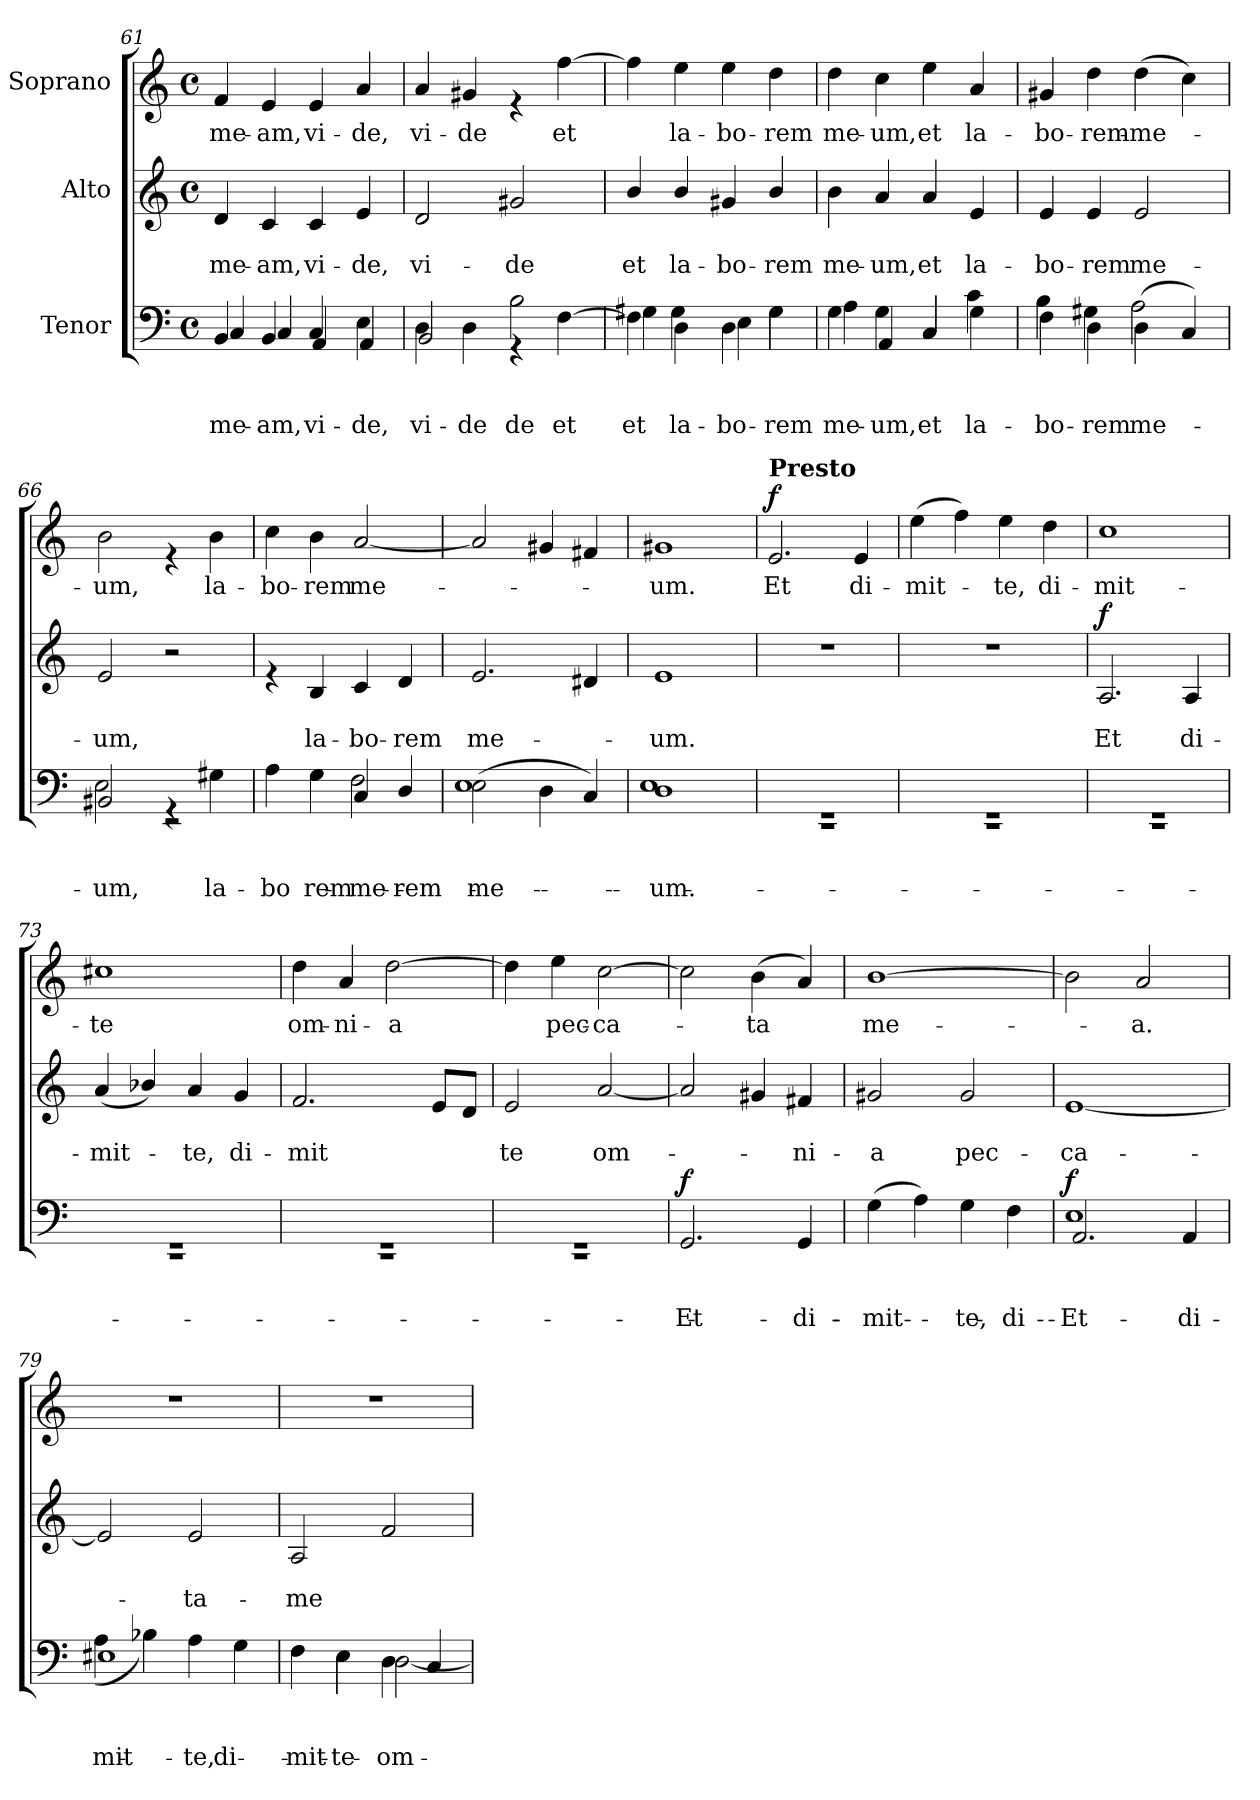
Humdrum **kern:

**kern	**text	**text	**text	**dynam	**kern	**text	**text	**dynam	**kern	**text	**dynam
*part3	*part3	*part3	*part3	*part3	*part2	*part2	*part2	*part2	*part1	*part1	*part1
*staff3	*staff3	*staff3	*staff3	*staff3	*staff2	*staff2	*staff2	*staff2	*staff1	*staff1	*staff1
*I"Tenor	*	*	*	*	*I"Alto	*	*	*	*I"Soprano	*	*
*clefF4	*	*	*	*	*clefG2	*	*	*	*clefG2	*	*
*k[]	*	*	*	*	*k[]	*	*	*	*k[]	*	*
*C:	*	*	*	*	*C:	*	*	*	*C:	*	*
*M4/4	*	*	*	*	*M4/4	*	*	*	*M4/4	*	*
*met(c)	*	*	*	*	*met(c)	*	*	*	*met(c)	*	*
=61	=61	=61	=61	=61	=61	=61	=61	=61	=61	=61	=61
!	!	!	!LO:LY:b	!	!	!	!	!	!	!	!
*^	*	*	*	*	*	*	*	*	*	*	*
!	!	!	!	!LO:LY:b	!	!	!	!LO:LY:b	!	!	!LO:LY:b	!
4BB/	4C/	.	.	me-	.	4d/	.	me-	.	4f/	me-	.
!	!	!	!	!LO:LY:b	!	!	!	!	!	!	!	!
!	!	!	!	!LO:LY:b	!	!	!	!LO:LY:b	!	!	!LO:LY:b	!
4BB/	4C/	.	.	-am,	.	4c/	.	-am,	.	4e/	-am,	.
!	!	!	!	!LO:LY:b	!	!	!	!	!	!	!	!
!	!	!	!	!LO:LY:b	!	!	!	!LO:LY:b	!	!	!LO:LY:b	!
4C/	4AA/	.	.	vi-	.	4c/	.	vi-	.	4e/	vi-	.
!	!	!	!	!LO:LY:b	!	!	!	!	!	!	!	!
!	!	!	!	!LO:LY:b	!	!	!	!LO:LY:b	!	!	!LO:LY:b	!
4E\	4AA/	.	.	-de,	.	4e/	.	-de,	.	4a/	-de,	.
!!LO:LB:g=z
=62	=62	=62	=62	=62	=62	=62	=62	=62	=62	=62	=62	=62
!	!	!	!	!LO:LY:b	!	!	!	!	!	!	!	!
!	!	!	!	!LO:LY:b	!	!	!	!LO:LY:b	!	!	!LO:LY:b	!
4D\	2BB/	.	.	vi-	.	2d/	.	vi-	.	4a/	vi-	.
!	!	!	!	!LO:LY:b	!	!	!	!	!	!	!LO:LY:b	!
4D\	.	.	.	-de	.	.	.	.	.	4g#X/	-de	.
!	!	!	!	!LO:LY:b	!	!	!	!LO:LY:b	!	!	!	!
4rGG	2B\	.	.	-de	.	2g#X/	.	-de	.	4re	.	.
!	!	!	!	!LO:LY:b	!	!	!	!	!	!	!LO:LY:b	!
[>4F\	.	.	.	et	.	.	.	.	.	[>4ff\	et	.
=63	=63	=63	=63	=63	=63	=63	=63	=63	=63	=63	=63	=63
!	!	!	!	!LO:LY:b	!	!	!	!LO:LY:b	!	!	!	!
4F\]	4G#X\	.	.	et	.	4b/	.	et	.	4ff\]	.	.
!	!	!	!	!LO:LY:b	!	!	!	!	!	!	!	!
!	!	!	!	!LO:LY:b	!	!	!	!LO:LY:b	!	!	!LO:LY:b	!
4D\	4G#\	.	.	la-	.	4b/	.	la-	.	4ee\	la-	.
!	!	!	!	!LO:LY:b	!	!	!	!	!	!	!	!
!	!	!	!	!LO:LY:b	!	!	!	!LO:LY:b	!	!	!LO:LY:b	!
4D\	4E\	.	.	-bo-	.	4g#X/	.	-bo-	.	4ee\	-bo-	.
!	!	!	!	!LO:LY:b	!	!	!	!	!	!	!	!
!	!	!	!	!LO:LY:b	!	!	!	!LO:LY:b	!	!	!LO:LY:b	!
4G#\	4G#\	.	.	-rem	.	4b/	.	-rem	.	4dd\	-rem	.
=64	=64	=64	=64	=64	=64	=64	=64	=64	=64	=64	=64	=64
!	!	!	!	!LO:LY:b	!	!	!	!	!	!	!	!
!	!	!	!	!LO:LY:b	!	!	!	!LO:LY:b	!	!	!LO:LY:b	!
4G\	4A\	.	.	-me-	.	4b\	.	me-	.	4dd\	me-	.
!	!	!	!	!LO:LY:b	!	!	!	!	!	!	!	!
!	!	!	!	!LO:LY:b	!	!	!	!LO:LY:b	!	!	!LO:LY:b	!
4G\	4AA/	.	.	-um,	.	4a/	.	-um,	.	4cc\	-um,	.
!	!	!	!	!LO:LY:b	!	!	!	!	!	!	!	!
!	!	!	!	!LO:LY:b	!	!	!	!LO:LY:b	!	!	!LO:LY:b	!
4C/	4C/	.	.	et	.	4a/	.	et	.	4ee\	et	.
!	!	!	!	!LO:LY:b	!	!	!	!	!	!	!	!
!	!	!	!	!LO:LY:b	!	!	!	!LO:LY:b	!	!	!LO:LY:b	!
4G\	4c\	.	.	la-	.	4e/	.	la-	.	4a/	la-	.
=65	=65	=65	=65	=65	=65	=65	=65	=65	=65	=65	=65	=65
!	!	!	!	!LO:LY:b	!	!	!	!	!	!	!	!
!	!	!	!	!LO:LY:b	!	!	!	!LO:LY:b	!	!	!LO:LY:b	!
4F\	4B\	.	.	-bo-	.	4e/	.	-bo-	.	4g#X/	-bo-	.
!	!	!	!	!LO:LY:b	!	!	!	!	!	!	!	!
!	!	!	!	!LO:LY:b	!	!	!	!LO:LY:b	!	!	!LO:LY:b	!
4D\	4G#X\	.	.	-rem	.	4e/	.	-rem	.	4dd\	-rem-	.
!	!	!	!	!LO:LY:b	!	!	!	!	!	!	!	!
!	!	!	!	!LO:LY:b	!	!	!	!LO:LY:b	!	!	!LO:LY:b	!
(>4D\	2A\	.	.	me-	.	2e/	.	me-	.	(>4dd\	-me-	.
4C/)	.	.	.	.	.	.	.	.	.	4cc\)	.	.
=66	=66	=66	=66	=66	=66	=66	=66	=66	=66	=66	=66	=66
!	!	!	!	!LO:LY:b	!	!	!	!	!	!	!	!
!	!	!	!	!LO:LY:b	!	!	!	!LO:LY:b	!	!	!LO:LY:b	!
2BB#X/	2E\	.	.	um,	.	2e/	.	-um,	.	2b\	-um,	.
2rEE	4rGG	.	.	.	.	2r	.	.	.	4re	.	.
!	!	!	!	!LO:LY:b	!	!	!	!	!	!	!LO:LY:b	!
.	4G#X\	.	.	la-	.	.	.	.	.	4b\	la-	.
=67	=67	=67	=67	=67	=67	=67	=67	=67	=67	=67	=67	=67
!	!	!	!	!LO:LY:b	!	!	!	!	!	!	!LO:LY:b	!
4ryy	4A\	.	.	bo-	.	4re	.	.	.	4cc\	-bo-	.
!	!	!	!	!LO:LY:b	!	!	!	!	!	!	!	!
!	!	!	!	!LO:LY:b	!	!	!	!LO:LY:b	!	!	!LO:LY:b	!
4G\	4G\	.	.	-rem	.	4B/	.	la-	.	4b\	-rem	.
!	!	!	!	!LO:LY:b	!	!	!	!	!	!	!	!
!	!	!	!	!LO:LY:b	!	!	!	!LO:LY:b	!	!	!LO:LY:b	!
4C/	2F\	.	.	me-	.	4c/	.	-bo-	.	[<2a/	me-	.
!	!	!	!	!LO:LY:b	!	!	!	!LO:LY:b	!	!	!	!
4D/	.	.	.	-rem	.	4d/	.	-rem	.	.	.	.
!!LO:LB:g=z
=68	=68	=68	=68	=68	=68	=68	=68	=68	=68	=68	=68	=68
!	!	!	!	!LO:LY:b	!	!	!	!LO:LY:b	!	!	!	!
(>2E\	1E	.	.	-me-	.	2.e/	.	me-	.	2a/]	.	.
4D\	.	.	.	.	.	.	.	.	.	4g#X/	.	.
4C/)	.	.	.	.	.	4d#X/	.	.	.	4f#X/	.	.
=69	=69	=69	=69	=69	=69	=69	=69	=69	=69	=69	=69	=69
!	!	!	!	!LO:LY:b	!	!	!	!	!	!	!	!
!	!	!	!	!LO:LY:b	!	!	!	!LO:LY:b	!	!	!LO:LY:b	!
1D	1E	.	.	um.	.	1e	.	-um.	.	1g#X	-um.	.
!!LO:PB:g=z
=70	=70	=70	=70	=70	=70	=70	=70	=70	=70	=70	=70	=70
*	*	*	*	*	*	*	*	*	*	*MM200	*	*
!	!	!	!	!	!	!	!	!	!	!LO:TX:a:B:t=Presto	!	!
!	!	!	!	!	!	!	!	!	!	!	!LO:LY:b	!LO:DY:a
1rEE	1r	.	.	.	.	1r	.	.	.	2.e/	Et	f
!	!	!	!	!	!	!	!	!	!	!	!LO:LY:b	!
.	.	.	.	.	.	.	.	.	.	4e/	di-	.
=71	=71	=71	=71	=71	=71	=71	=71	=71	=71	=71	=71	=71
!	!	!	!	!	!	!	!	!	!	!	!LO:LY:b	!
1rEE	1r	.	.	.	.	1r	.	.	.	(>4ee\	-mit-	.
.	.	.	.	.	.	.	.	.	.	4ff\)	.	.
!	!	!	!	!	!	!	!	!	!	!	!LO:LY:b	!
.	.	.	.	.	.	.	.	.	.	4ee\	-te,	.
!	!	!	!	!	!	!	!	!	!	!	!LO:LY:b	!
.	.	.	.	.	.	.	.	.	.	4dd\	di-	.
=72	=72	=72	=72	=72	=72	=72	=72	=72	=72	=72	=72	=72
!	!	!	!	!	!	!	!	!LO:LY:b	!LO:DY:a	!	!LO:LY:b	!
1rEE	1r	.	.	.	.	2.A/	.	Et	f	1cc	-mit-	.
!	!	!	!	!	!	!	!	!LO:LY:b	!	!	!	!
.	.	.	.	.	.	4A/	.	di-	.	.	.	.
=73	=73	=73	=73	=73	=73	=73	=73	=73	=73	=73	=73	=73
!	!	!	!	!	!	!	!	!LO:LY:b	!	!	!LO:LY:b	!
1rEE	1r	.	.	.	.	(<4a/	.	-mit-	.	1cc#X	-te	.
.	.	.	.	.	.	4b-X/)	.	.	.	.	.	.
!	!	!	!	!	!	!	!	!LO:LY:b	!	!	!	!
.	.	.	.	.	.	4a/	.	-te,	.	.	.	.
!	!	!	!	!	!	!	!	!LO:LY:b	!	!	!	!
.	.	.	.	.	.	4g/	.	di-	.	.	.	.
=74	=74	=74	=74	=74	=74	=74	=74	=74	=74	=74	=74	=74
!	!	!	!	!	!	!	!	!LO:LY:b	!	!	!LO:LY:b	!
1rEE	1r	.	.	.	.	2.f/	.	-mit	.	4dd\	om-	.
!	!	!	!	!	!	!	!	!	!	!	!LO:LY:b	!
.	.	.	.	.	.	.	.	.	.	4a/	-ni-	.
!	!	!	!	!	!	!	!	!	!	!	!LO:LY:b	!
.	.	.	.	.	.	.	.	.	.	[>2dd\	-a	.
.	.	.	.	.	.	8e/L	.	.	.	.	.	.
.	.	.	.	.	.	8d/J	.	.	.	.	.	.
=75	=75	=75	=75	=75	=75	=75	=75	=75	=75	=75	=75	=75
!	!	!	!	!	!	!	!	!LO:LY:b	!	!	!	!
1rEE	1r	.	.	.	.	2e/	.	te	.	4dd\]	.	.
!	!	!	!	!	!	!	!	!	!	!	!LO:LY:b	!
.	.	.	.	.	.	.	.	.	.	4ee\	pec-	.
!	!	!	!	!	!	!	!	!LO:LY:b	!	!	!LO:LY:b	!
.	.	.	.	.	.	[<2a/	.	om-	.	[>2cc\	-ca-	.
*v	*v	*	*	*	*	*	*	*	*	*	*	*
!!LO:LB:g=z
=76	=76	=76	=76	=76	=76	=76	=76	=76	=76	=76	=76
!	!	!	!LO:LY:b	!LO:DY:a	!	!	!	!	!	!	!
2.GG/	.	.	Et	f	2a/]	.	.	.	2cc\]	.	.
!	!	!	!	!	!	!	!	!	!	!LO:LY:b	!
.	.	.	.	.	4g#X/	.	.	.	(>4b\	-ta	.
!	!	!	!LO:LY:b	!	!	!	!LO:LY:b	!	!	!	!
4GG/	.	.	di-	.	4f#X/	.	-ni-	.	4a/)	.	.
=77	=77	=77	=77	=77	=77	=77	=77	=77	=77	=77	=77
!	!	!	!LO:LY:b	!	!	!	!LO:LY:b	!	!	!LO:LY:b	!
(>4G\	.	.	-mit-	.	2g#X/	.	-a	.	[>1b	me-	.
4A\)	.	.	.	.	.	.	.	.	.	.	.
!	!	!	!LO:LY:b	!	!	!	!LO:LY:b	!	!	!	!
4G\	.	.	-te,	.	2g#/	.	pec-	.	.	.	.
!	!	!	!LO:LY:b	!	!	!	!	!	!	!	!
4F\	.	.	di-	.	.	.	.	.	.	.	.
=78	=78	=78	=78	=78	=78	=78	=78	=78	=78	=78	=78
!	!	!	!LO:LY:b	!	!	!	!	!	!	!	!
*^	*	*	*	*	*	*	*	*	*	*	*
!	!	!	!	!LO:LY:b	!LO:DY:a	!	!	!LO:LY:b	!	!	!	!
1E	2.AA/	.	.	-Et	f	[<1e	.	-ca-	.	2b\]	.	.
!	!	!	!	!	!	!	!	!	!	!	!LO:LY:b	!
.	.	.	.	.	.	.	.	.	.	2a/	-a.	.
!	!	!	!	!LO:LY:b	!	!	!	!	!	!	!	!
.	4AA/	.	.	di-	.	.	.	.	.	.	.	.
=79	=79	=79	=79	=79	=79	=79	=79	=79	=79	=79	=79	=79
!	!	!	!	!LO:LY:b	!	!	!	!	!	!	!	!
!	!	!	!	!LO:LY:b	!	!	!	!	!	!	!	!
1E#X	(>4A\	.	.	mit-	.	2e/]	.	.	.	1r	.	.
.	4B-X\)	.	.	.	.	.	.	.	.	.	.	.
!	!	!	!	!LO:LY:b	!	!	!	!LO:LY:b	!	!	!	!
.	4A\	.	.	-te,	.	2e/	.	-ta-	.	.	.	.
!	!	!	!	!LO:LY:b	!	!	!	!	!	!	!	!
.	4G\	.	.	di-	.	.	.	.	.	.	.	.
=80	=80	=80	=80	=80	=80	=80	=80	=80	=80	=80	=80	=80
!	!	!	!	!LO:LY:b	!	!	!	!	!	!	!	!
!	!	!	!	!LO:LY:b	!	!	!	!LO:LY:b	!	!	!	!
4F\	4F\	.	.	mit-	.	2A/	.	-me	.	1r	.	.
!	!	!	!	!LO:LY:b	!	!	!	!	!	!	!	!
!	!	!	!	!LO:LY:b	!	!	!	!	!	!	!	!
4E\	4E\	.	.	-te	.	.	.	.	.	.	.	.
!	!	!	!	!LO:LY:b	!	!	!	!	!	!	!	!
!	!	!	!	!LO:LY:b	!	!	!	!	!	!	!	!
4D\	[>2D\	.	.	om-	.	2f/	.	.	.	.	.	.
4C/	.	.	.	.	.	.	.	.	.	.	.	.
*v	*v	*	*	*	*	*	*	*	*	*	*	*
=	=	=	=	=	=	=	=	=	=	=	=
*-	*-	*-	*-	*-	*-	*-	*-	*-	*-	*-	*-
